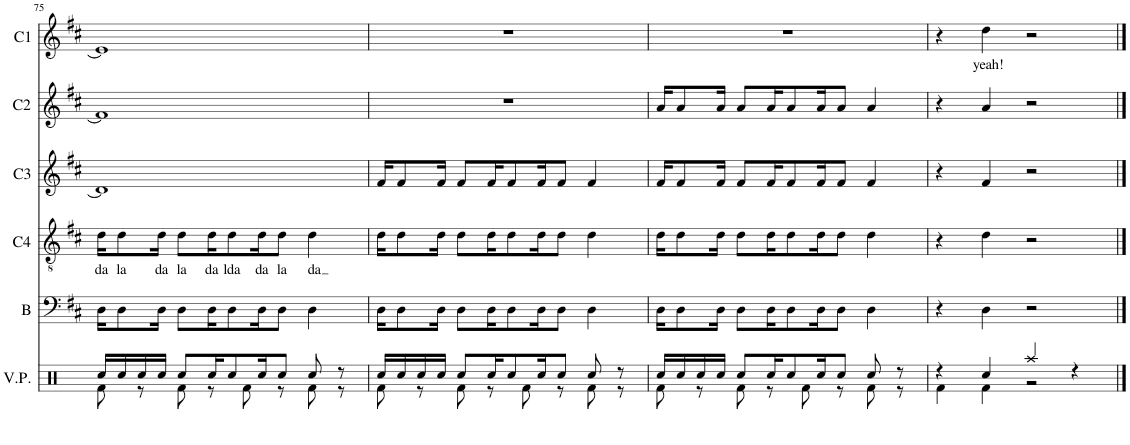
**kern	**kern	**kern	**text	**kern	**kern	**kern	**text
*part6	*part5	*part4	*part4	*part3	*part2	*part1	*part1
*staff6	*staff5	*staff4	*staff4	*staff3	*staff2	*staff1	*staff1
*I"V.per	*I"Bass	*I"Chor4	*	*I"Chor3	*I"Chor2	*I"Chor1	*
*I'V.P.	*I'B	*I'C4	*	*I'C3	*I'C2	*I'C1	*
!!LO:PB:g=z
*clefX	*clefF4	*clefGv2	*	*clefG2	*clefG2	*clefG2	*
*k[f#c#]	*k[f#c#]	*k[f#c#]	*	*k[f#c#]	*k[f#c#]	*k[f#c#]	*
*M4/4	*M4/4	*M4/4	*	*M4/4	*M4/4	*M4/4	*
=75	=75	=75	=75	=75	=75	=75	=75
*^	*	*	*	*	*	*	*
!	!	!	!	!LO:LY:b	!	!	!	!
16Rcc/LL	8Rf\	16D\KL	16d\KL	da	1d]	1f#]	1e]	.
!	!	!	!	!LO:LY:b	!	!	!	!
16Rcc/	.	8D\	8d\	la	.	.	.	.
16Rcc/	8r	.	.	.	.	.	.	.
!	!	!	!	!LO:LY:b	!	!	!	!
16Rcc/JJ	.	16D\Jk	16d\Jk	da	.	.	.	.
!	!	!	!	!LO:LY:b	!	!	!	!
8Rcc/L	8Rf\	8D\L	8d\L	la	.	.	.	.
!	!	!	!	!LO:LY:b	!	!	!	!
16Rcc/K	8r	16D\K	16d\K	da	.	.	.	.
!	!	!	!	!LO:LY:b	!	!	!	!
8Rcc/	.	8D\	8d\	lda	.	.	.	.
.	8Rf\	.	.	.	.	.	.	.
!	!	!	!	!LO:LY:b	!	!	!	!
16Rcc/K	.	16D\K	16d\K	da	.	.	.	.
!	!	!	!	!LO:LY:b	!	!	!	!
8Rcc/J	8r	8D\J	8d\J	la	.	.	.	.
!	!	!	!	!LO:LY:b	!	!	!	!
8Rcc/	8Rf\	4D\	4d\	da	.	.	.	.
8r	8r	.	.	.	.	.	.	.
=76	=76	=76	=76	=76	=76	=76	=76	=76
16Rcc/LL	8Rf\	16D\KL	16d\KL	.	16f#/KL	1r	1r	.
16Rcc/	.	8D\	8d\	.	8f#/	.	.	.
16Rcc/	8r	.	.	.	.	.	.	.
16Rcc/JJ	.	16D\Jk	16d\Jk	.	16f#/Jk	.	.	.
8Rcc/L	8Rf\	8D\L	8d\L	.	8f#/L	.	.	.
16Rcc/K	8r	16D\K	16d\K	.	16f#/K	.	.	.
8Rcc/	.	8D\	8d\	.	8f#/	.	.	.
.	8Rf\	.	.	.	.	.	.	.
16Rcc/K	.	16D\K	16d\K	.	16f#/K	.	.	.
8Rcc/J	8r	8D\J	8d\J	.	8f#/J	.	.	.
8Rcc/	8Rf\	4D\	4d\	.	4f#/	.	.	.
8r	8r	.	.	.	.	.	.	.
=77	=77	=77	=77	=77	=77	=77	=77	=77
16Rcc/LL	8Rf\	16D\KL	16d\KL	.	16f#/KL	16a/KL	1r	.
16Rcc/	.	8D\	8d\	.	8f#/	8a/	.	.
16Rcc/	8r	.	.	.	.	.	.	.
16Rcc/JJ	.	16D\Jk	16d\Jk	.	16f#/Jk	16a/Jk	.	.
8Rcc/L	8Rf\	8D\L	8d\L	.	8f#/L	8a/L	.	.
16Rcc/K	8r	16D\K	16d\K	.	16f#/K	16a/K	.	.
8Rcc/	.	8D\	8d\	.	8f#/	8a/	.	.
.	8Rf\	.	.	.	.	.	.	.
16Rcc/K	.	16D\K	16d\K	.	16f#/K	16a/K	.	.
8Rcc/J	8r	8D\J	8d\J	.	8f#/J	8a/J	.	.
8Rcc/	8Rf\	4D\	4d\	.	4f#/	4a/	.	.
8r	8r	.	.	.	.	.	.	.
=78	=78	=78	=78	=78	=78	=78	=78	=78
4r	4Rf\	4r	4r	.	4r	4r	4r	.
!	!	!	!	!	!	!	!	!LO:LY:b
4Rcc/	4Rf\	4D\	4d\	.	4f#/	4a/	4dd\	yeah!
4Raa/	2r	2r	2r	.	2r	2r	2r	.
4r	.	.	.	.	.	.	.	.
*v	*v	*	*	*	*	*	*	*
==	==	==	==	==	==	==	==
*-	*-	*-	*-	*-	*-	*-	*-
